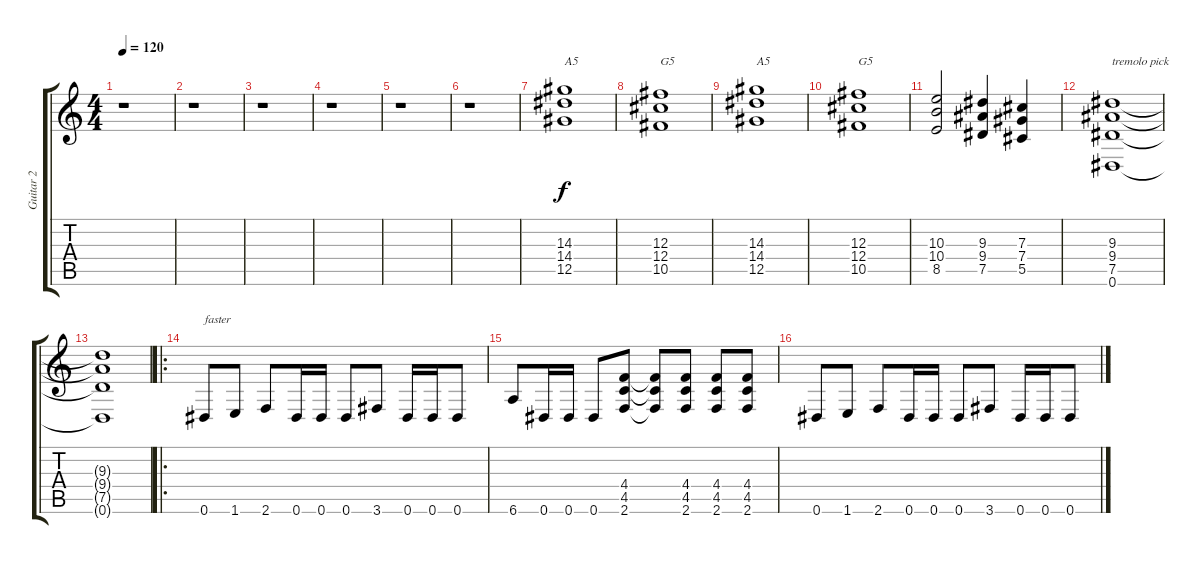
\track ("Guitar 2" "Guitar 2") {instrument distortionguitar}
\staff {score tabs}
\tuning (Eb4 Bb3 Gb3 Db3 Ab2 Eb2) {hide}
\ts (4 4)
\tempo 120
\clef g2
\ks c
r.1{dy f instrument distortionguitar} |
r.1 |
r.1 |
r.1 |
r.1 |
r.1 |
(14.3 14.4 12.5).1{txt "A5"} |
(12.3 12.4 10.5).1{txt "G5"} |
(14.3 14.4 12.5).1{txt "A5"} |
(12.3 12.4 10.5).1{txt "G5"} |
(10.3 10.4 8.5).2 (9.3 9.4 7.5).4 (7.3 7.4 5.5).4 |
(9.3 9.4 7.5 0.6).1{txt "tremolo pick"} |
(9.3{t} 9.4{t} 7.5{t} 0.6{t}).1 |
\ro
0.6.8{txt "faster"} 1.6.8 2.6.8 0.6.16 0.6.16 0.6.8 3.6.8 0.6.16 0.6.16 0.6.8 |
6.6.8 0.6.16 0.6.16 0.6.8 (4.4 4.5 2.6).8 (4.4{t} 4.5{t} 2.6{t}).8 (4.4 4.5 2.6).8 (4.4 4.5 2.6).8 (4.4 4.5 2.6).8 |
0.6.8 1.6.8 2.6.8 0.6.16 0.6.16 0.6.8 3.6.8 0.6.16 0.6.16 0.6.8
